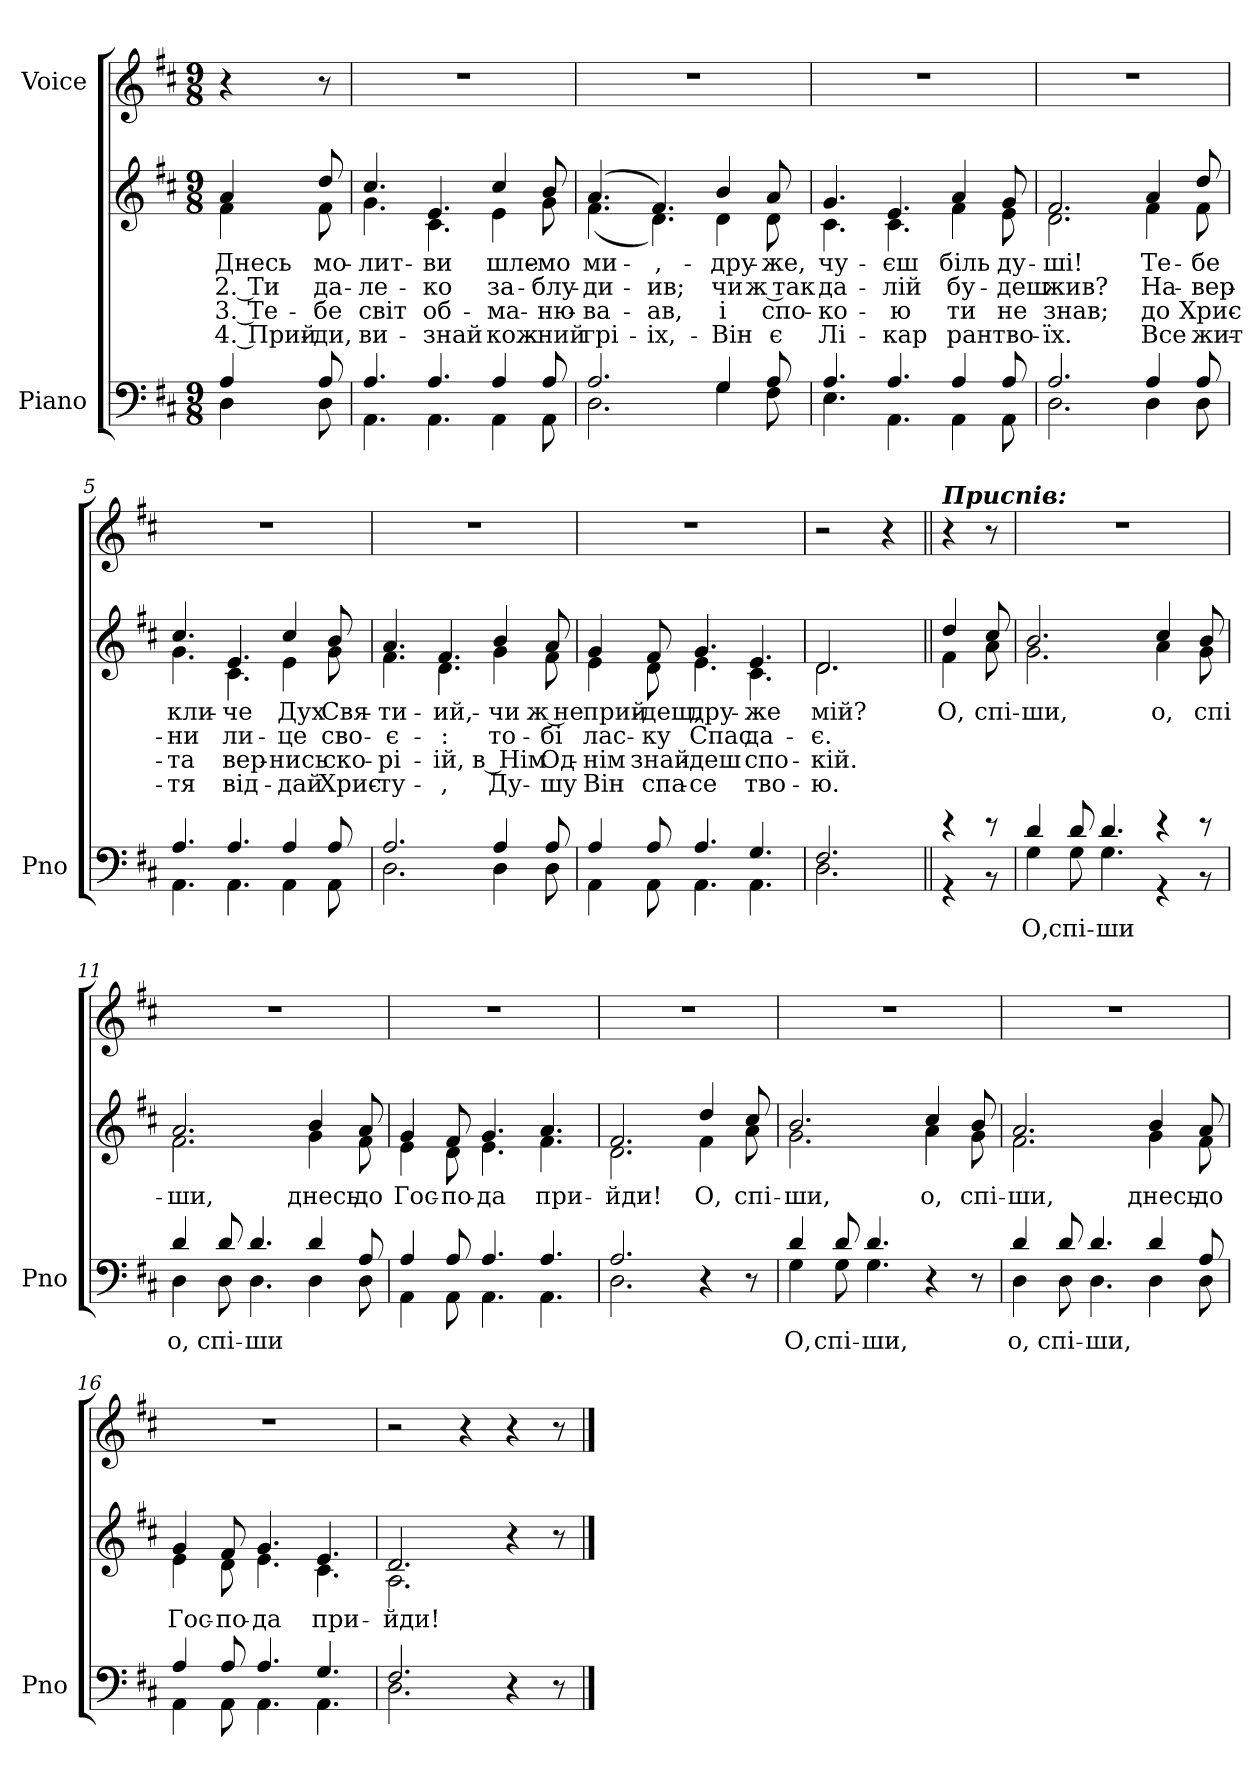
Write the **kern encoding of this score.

**kern	**text	**kern	**text	**text	**text	**text	**kern
*part2	*part2	*part2	*part2	*part2	*part2	*part2	*part1
*staff3	*staff3	*staff2	*staff2	*staff2	*staff2	*staff2	*staff1
*I"Piano	*	*	*	*	*	*	*I"Voice
*I'Pno	*	*	*	*	*	*	*
*clefF4	*	*clefG2	*	*	*	*	*clefG2
*k[f#c#]	*	*k[f#c#]	*	*	*	*	*k[f#c#]
*M9/8	*	*M9/8	*	*	*	*	*M9/8
*MM110	*	*MM110	*	*	*	*	*MM110
=	=	=	=	=	=	=	=
*^	*	*	*	*	*	*	*
!	!	!	!	!LO:LY:b	!LO:LY:b	!LO:LY:b	!LO:LY:b	!
*	*	*	*^	*	*	*	*	*
4A/	4D\	.	4a/	4f#\	Днесь	2. Ти	3. Те-	4. Прий-	4r
!	!	!	!	!	!LO:LY:b	!LO:LY:b	!LO:LY:b	!LO:LY:b	!
8A/	8D\	.	8dd/	8f#\	мо-	да-	-бе	-ди,	8r
=1	=1	=1	=1	=1	=1	=1	=1	=1	=1
!	!	!	!	!	!LO:LY:b	!LO:LY:b	!LO:LY:b	!LO:LY:b	!
4.A/	4.AA\	.	4.cc#/	4.g\	-лит-	-ле-	світ	ви-	8%9r
!	!	!	!	!	!LO:LY:b	!LO:LY:b	!LO:LY:b	!LO:LY:b	!
4.A/	4.AA\	.	4.e/	4.c#\	-ви	-ко	об-	-знай	.
!	!	!	!	!	!LO:LY:b	!LO:LY:b	!LO:LY:b	!LO:LY:b	!
4A/	4AA\	.	4cc#/	4e\	шле-	за-	-ма-	кож-	.
!	!	!	!	!	!LO:LY:b	!LO:LY:b	!LO:LY:b	!LO:LY:b	!
8A/	8AA\	.	8b/	8g\	-мо	-блу-	-ню-	-ний	.
=2	=2	=2	=2	=2	=2	=2	=2	=2	=2
!	!	!	!	!	!LO:LY:b	!LO:LY:b	!LO:LY:b	!LO:LY:b	!
2.A/	2.D\	.	(>4.a/	(<4.f#\	ми-	-ди-	-ва-	грі-	8%9r
!	!	!	!	!	!LO:LY:b	!LO:LY:b	!LO:LY:b	!LO:LY:b	!
.	.	.	4.f#/)	4.d\)	-,-	-ив;	-ав,	-іх,-	.
!	!	!	!	!	!LO:LY:b	!LO:LY:b	!LO:LY:b	!LO:LY:b	!
4G/	4G\	.	4b/	4d\	-дру-	чи	і	-Він	.
!	!	!	!	!	!LO:LY:b	!LO:LY:b	!LO:LY:b	!LO:LY:b	!
8A/	8F#\	.	8a/	8d\	-же,	ж так	спо-	є	.
=3	=3	=3	=3	=3	=3	=3	=3	=3	=3
!	!	!	!	!	!LO:LY:b	!LO:LY:b	!LO:LY:b	!LO:LY:b	!
4.A/	4.E\	.	4.g/	4.c#\	чу-	да-	-ко-	Лі-	8%9r
!	!	!	!	!	!LO:LY:b	!LO:LY:b	!LO:LY:b	!LO:LY:b	!
4.A/	4.AA\	.	4.e/	4.c#\	-єш	-лій	-ю	-кар	.
!	!	!	!	!	!LO:LY:b	!LO:LY:b	!LO:LY:b	!LO:LY:b	!
4A/	4AA\	.	4a/	4f#\	біль	бу-	ти	ран	.
!	!	!	!	!	!LO:LY:b	!LO:LY:b	!LO:LY:b	!LO:LY:b	!
8A/	8AA\	.	8g/	8e\	ду-	-деш	не	тво-	.
!!LO:LB:g=z
=4	=4	=4	=4	=4	=4	=4	=4	=4	=4
!	!	!	!	!	!LO:LY:b	!LO:LY:b	!LO:LY:b	!LO:LY:b	!
2.A/	2.D\	.	2.f#/	2.d\	-ші!	жив?	знав;	-їх.	8%9r
!	!	!	!	!	!LO:LY:b	!LO:LY:b	!LO:LY:b	!LO:LY:b	!
4A/	4D\	.	4a/	4f#\	Те-	На-	до	Все	.
!	!	!	!	!	!LO:LY:b	!LO:LY:b	!LO:LY:b	!LO:LY:b	!
8A/	8D\	.	8dd/	8f#\	-бе	-вер-	Хрис-	жит-	.
=5	=5	=5	=5	=5	=5	=5	=5	=5	=5
!	!	!	!	!	!LO:LY:b	!LO:LY:b	!LO:LY:b	!LO:LY:b	!
4.A/	4.AA\	.	4.cc#/	4.g\	кли-	-ни	-та	-тя	8%9r
!	!	!	!	!	!LO:LY:b	!LO:LY:b	!LO:LY:b	!LO:LY:b	!
4.A/	4.AA\	.	4.e/	4.c#\	-че	ли-	вер-	від-	.
!	!	!	!	!	!LO:LY:b	!LO:LY:b	!LO:LY:b	!LO:LY:b	!
4A/	4AA\	.	4cc#/	4e\	Дух	-це	-нись	-дай	.
!	!	!	!	!	!LO:LY:b	!LO:LY:b	!LO:LY:b	!LO:LY:b	!
8A/	8AA\	.	8b/	8g\	Свя-	сво-	ско-	Хрис-	.
=6	=6	=6	=6	=6	=6	=6	=6	=6	=6
!	!	!	!	!	!LO:LY:b	!LO:LY:b	!LO:LY:b	!LO:LY:b	!
2.A/	2.D\	.	4.a/	4.f#\	-ти-	-є-	-рі-	-ту-	8%9r
!	!	!	!	!	!LO:LY:b	!LO:LY:b	!LO:LY:b	!LO:LY:b	!
.	.	.	4.f#/	4.d\	-ий,-	-:	-ій,	-,	.
!	!	!	!	!	!LO:LY:b	!LO:LY:b	!LO:LY:b	!LO:LY:b	!
4A/	4D\	.	4b/	4g\	-чи	то-	в Нім	Ду-	.
!	!	!	!	!	!LO:LY:b	!LO:LY:b	!LO:LY:b	!LO:LY:b	!
8A/	8D\	.	8a/	8f#\	ж не	-бі	Од-	-шу	.
=7	=7	=7	=7	=7	=7	=7	=7	=7	=7
!	!	!	!	!	!LO:LY:b	!LO:LY:b	!LO:LY:b	!LO:LY:b	!
4A/	4AA\	.	4g/	4e\	прий-	лас-	-нім	Він	8%9r
!	!	!	!	!	!LO:LY:b	!LO:LY:b	!LO:LY:b	!LO:LY:b	!
8A/	8AA\	.	8f#/	8d\	-деш,	-ку	знай-	спа-	.
!	!	!	!	!	!LO:LY:b	!LO:LY:b	!LO:LY:b	!LO:LY:b	!
4.A/	4.AA\	.	4.g/	4.e\	дру-	Спас	-деш	-се	.
!	!	!	!	!	!LO:LY:b	!LO:LY:b	!LO:LY:b	!LO:LY:b	!
4.G/	4.AA\	.	4.e/	4.c#\	-же	да-	спо-	тво-	.
=8	=8	=8	=8	=8	=8	=8	=8	=8	=8
!	!	!	!	!	!LO:LY:b	!LO:LY:b	!LO:LY:b	!LO:LY:b	!
2.F#/	2.D\	.	2.d/	2.d\	мій?	-є.	-кій.	-ю.	2r
.	.	.	.	.	.	.	.	.	4r
!!LO:LB:g=z
=9||	=9||	=9||	=9||	=9||	=9||	=9||	=9||	=9||	=9||
!	!	!	!	!	!	!	!	!	!LO:TX:a:Bi:t=Приспів&colon;
!	!	!	!	!	!LO:LY:b	!	!	!	!
4r	4r	.	4dd/	4f#\	О,	.	.	.	4r
!	!	!	!	!	!LO:LY:b	!	!	!	!
8r	8r	.	8cc#/	8a\	спі-	.	.	.	8r
=10	=10	=10	=10	=10	=10	=10	=10	=10	=10
!	!	!LO:LY:a	!	!	!LO:LY:b	!	!	!	!
4d/	4G\	О,	2.b/	2.g\	-ши,	.	.	.	8%9r
!	!	!LO:LY:a	!	!	!	!	!	!	!
8d/	8G\	спі-	.	.	.	.	.	.	.
!	!	!LO:LY:a	!	!	!	!	!	!	!
4.d/	4.G\	-ши	.	.	.	.	.	.	.
!	!	!	!	!	!LO:LY:b	!	!	!	!
4r	4r	.	4cc#/	4a\	о,	.	.	.	.
!	!	!	!	!	!LO:LY:b	!	!	!	!
8r	8r	.	8b/	8g\	спі-	.	.	.	.
=11	=11	=11	=11	=11	=11	=11	=11	=11	=11
!	!	!LO:LY:a	!	!	!LO:LY:b	!	!	!	!
4d/	4D\	о,	2.a/	2.f#\	-ши,	.	.	.	8%9r
!	!	!LO:LY:a	!	!	!	!	!	!	!
8d/	8D\	спі-	.	.	.	.	.	.	.
!	!	!LO:LY:a	!	!	!	!	!	!	!
4.d/	4.D\	-ши	.	.	.	.	.	.	.
!	!	!	!	!	!LO:LY:b	!	!	!	!
4d/	4D\	.	4b/	4g\	днесь	.	.	.	.
!	!	!	!	!	!LO:LY:b	!	!	!	!
8A/	8D\	.	8a/	8f#\	до	.	.	.	.
=12	=12	=12	=12	=12	=12	=12	=12	=12	=12
!	!	!	!	!	!LO:LY:b	!	!	!	!
4A/	4AA\	.	4g/	4e\	Гос-	.	.	.	8%9r
!	!	!	!	!	!LO:LY:b	!	!	!	!
8A/	8AA\	.	8f#/	8d\	-по-	.	.	.	.
!	!	!	!	!	!LO:LY:b	!	!	!	!
4.A/	4.AA\	.	4.g/	4.e\	-да	.	.	.	.
!	!	!	!	!	!LO:LY:b	!	!	!	!
4.A/	4.AA\	.	4.a/	4.f#\	при-	.	.	.	.
=13	=13	=13	=13	=13	=13	=13	=13	=13	=13
!	!	!	!	!	!LO:LY:b	!	!	!	!
2.A/	2.D\	.	2.f#/	2.d\	-йди!	.	.	.	8%9r
!	!	!	!	!	!LO:LY:b	!	!	!	!
4r	4.ryy	.	4dd/	4f#\	О,	.	.	.	.
!	!	!	!	!	!LO:LY:b	!	!	!	!
8r	.	.	8cc#/	8a\	спі-	.	.	.	.
=14	=14	=14	=14	=14	=14	=14	=14	=14	=14
!	!	!LO:LY:a	!	!	!LO:LY:b	!	!	!	!
4d/	4G\	О,	2.b/	2.g\	-ши,	.	.	.	8%9r
!	!	!LO:LY:a	!	!	!	!	!	!	!
8d/	8G\	спі-	.	.	.	.	.	.	.
!	!	!LO:LY:a	!	!	!	!	!	!	!
4.d/	4.G\	-ши,	.	.	.	.	.	.	.
!	!	!	!	!	!LO:LY:b	!	!	!	!
4r	4.ryy	.	4cc#/	4a\	о,	.	.	.	.
!	!	!	!	!	!LO:LY:b	!	!	!	!
8r	.	.	8b/	8g\	спі-	.	.	.	.
!!LO:LB:g=z
=15	=15	=15	=15	=15	=15	=15	=15	=15	=15
!	!	!LO:LY:a	!	!	!LO:LY:b	!	!	!	!
4d/	4D\	о,	2.a/	2.f#\	-ши,	.	.	.	8%9r
!	!	!LO:LY:a	!	!	!	!	!	!	!
8d/	8D\	спі-	.	.	.	.	.	.	.
!	!	!LO:LY:a	!	!	!	!	!	!	!
4.d/	4.D\	-ши,	.	.	.	.	.	.	.
!	!	!	!	!	!LO:LY:b	!	!	!	!
4d/	4D\	.	4b/	4g\	днесь	.	.	.	.
!	!	!	!	!	!LO:LY:b	!	!	!	!
8A/	8D\	.	8a/	8f#\	до	.	.	.	.
=16	=16	=16	=16	=16	=16	=16	=16	=16	=16
!	!	!	!	!	!LO:LY:b	!	!	!	!
4A/	4AA\	.	4g/	4e\	Гос-	.	.	.	8%9r
!	!	!	!	!	!LO:LY:b	!	!	!	!
8A/	8AA\	.	8f#/	8d\	-по-	.	.	.	.
!	!	!	!	!	!LO:LY:b	!	!	!	!
4.A/	4.AA\	.	4.g/	4.e\	-да	.	.	.	.
!	!	!	!	!	!LO:LY:b	!	!	!	!
4.G/	4.AA\	.	4.e/	4.c#\	при-	.	.	.	.
=17	=17	=17	=17	=17	=17	=17	=17	=17	=17
!	!	!	!	!	!LO:LY:b	!	!	!	!
2.F#/	2.D\	.	2.d/	2.A\	-йди!	.	.	.	2r
.	.	.	.	.	.	.	.	.	4r
4r	4.ryy	.	4r	4.ryy	.	.	.	.	4r
8r	.	.	8r	.	.	.	.	.	8r
*v	*v	*	*	*	*	*	*	*	*
*	*	*v	*v	*	*	*	*	*
==	==	==	==	==	==	==	==
*-	*-	*-	*-	*-	*-	*-	*-
